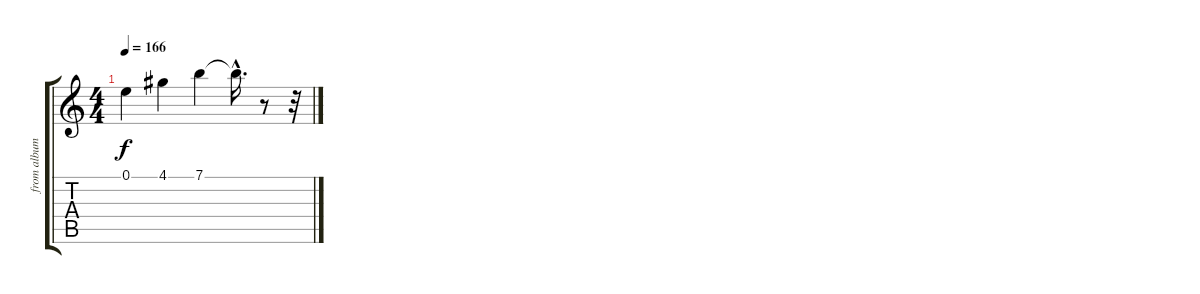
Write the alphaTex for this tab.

\track ("from album \"Shamora\"!" "from album") {instrument acousticguitarsteel}
\staff {score tabs}
\tuning (E4 B3 G3 D3 A2 E2) {hide}
\ts (4 4)
\tempo 166
\clef g2
\ks c
0.1.4{dy f} 4.1.4 7.1.4 7.1{hac t}.16{d} r.8 r.32
